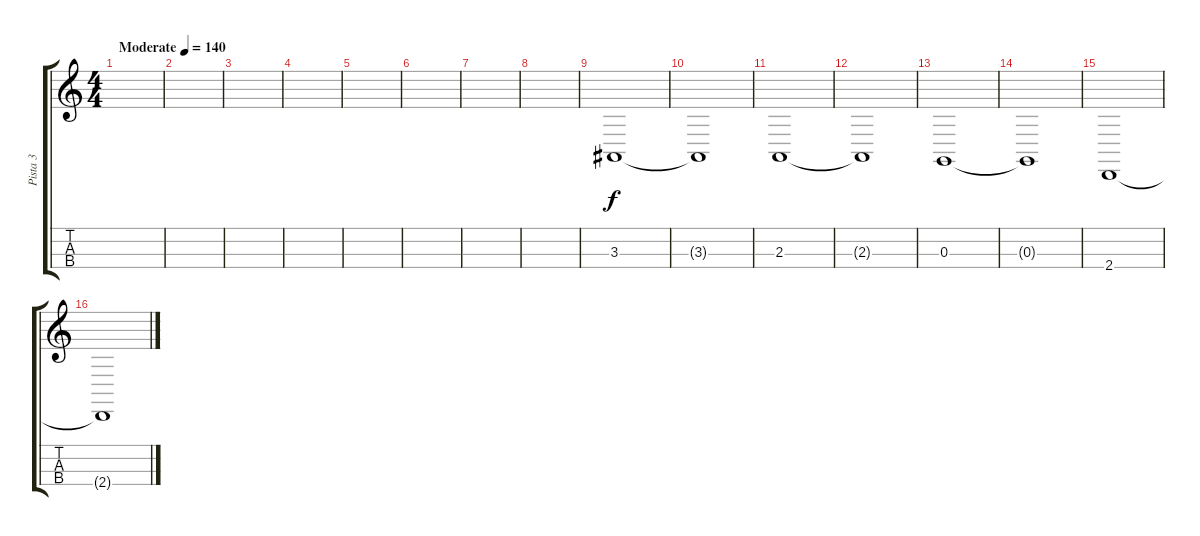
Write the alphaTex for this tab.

\track ("Pista 3" "Pista 3") {instrument cello}
\staff {score tabs}
\tuning (A3 D3 G2 C2) {hide}
\ts (4 4)
\tempo (140 "Moderate")
\clef g2
\ks c
|
|
|
|
|
|
|
|
3.3.1 |
3.3{t}.1 |
2.3.1 |
2.3{t}.1 |
0.3.1 |
0.3{t}.1 |
2.4.1 |
2.4{t}.1
